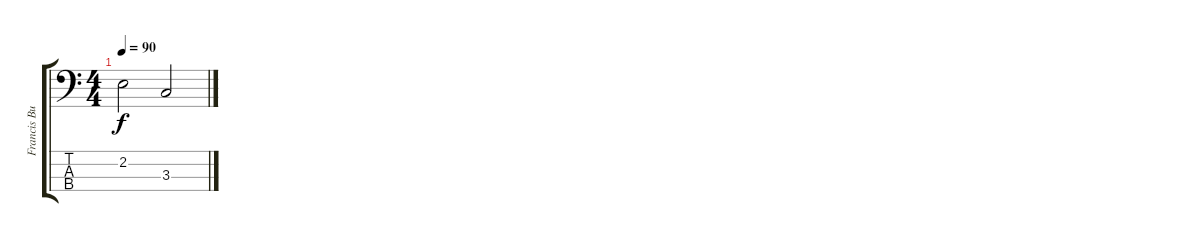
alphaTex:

\track ("Francis Buchholz (Bass Guitar)" "Francis Bu") {instrument electricbassfinger}
\staff {score tabs}
\tuning (G2 D2 A1 E1) {hide}
\ts (4 4)
\tempo 90
\clef f4
\ks c
2.2.2{dy f} 3.3.2
